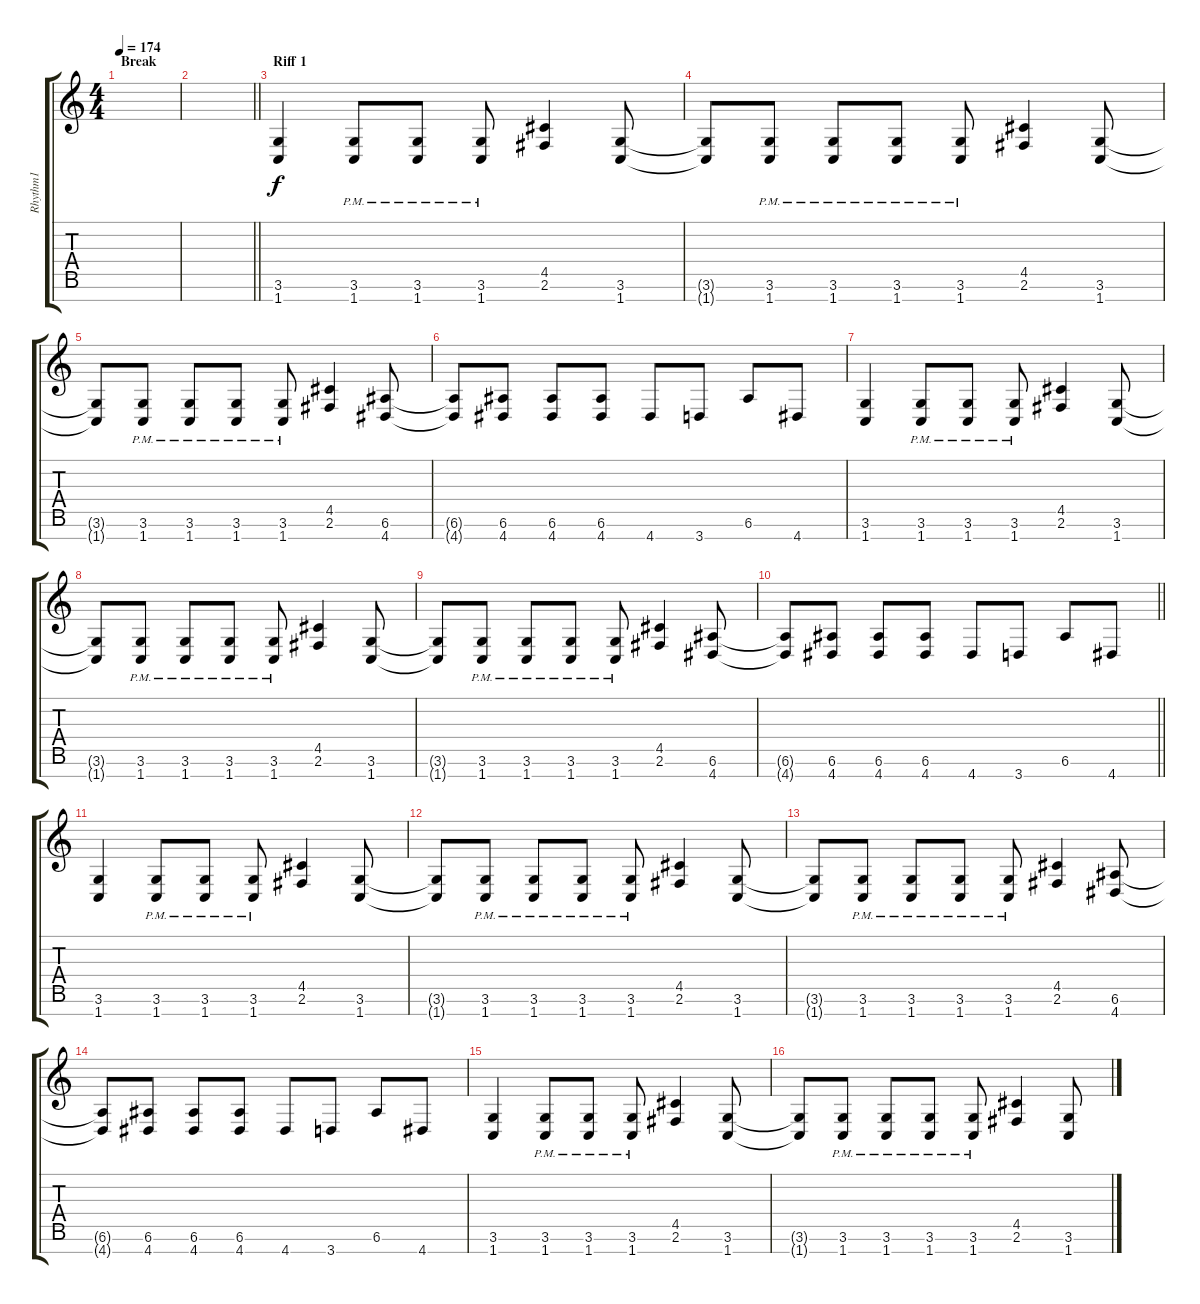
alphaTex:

\track ("Rhythm1" "Rhythm1") {instrument distortionguitar}
\staff {score tabs}
\tuning (E4 B3 G3 D3 A2 E2 B1) {hide}
\ts (4 4)
\section ("" "Break")
\tempo 174
\clef g2
\ks c
|
\barLineRight lightlight
|
\section ("" "Riff 1")
(3.6 1.7).4 (3.6{pm} 1.7{pm}).8 (3.6{pm} 1.7{pm}).8 (3.6{pm} 1.7{pm}).8 (4.5 2.6).4 (3.6 1.7).8 |
(3.6{t} 1.7{t}).8 (3.6{pm} 1.7{pm}).8 (3.6{pm} 1.7{pm}).8 (3.6{pm} 1.7{pm}).8 (3.6{pm} 1.7{pm}).8 (4.5 2.6).4 (3.6 1.7).8 |
(3.6{t} 1.7{t}).8 (3.6{pm} 1.7{pm}).8 (3.6{pm} 1.7{pm}).8 (3.6{pm} 1.7{pm}).8 (3.6{pm} 1.7{pm}).8 (4.5 2.6).4 (6.6 4.7).8 |
(6.6{t} 4.7{t}).8 (6.6 4.7).8 (6.6 4.7).8 (6.6 4.7).8 4.7.8 3.7.8 6.6.8 4.7.8 |
(3.6 1.7).4 (3.6{pm} 1.7{pm}).8 (3.6{pm} 1.7{pm}).8 (3.6{pm} 1.7{pm}).8 (4.5 2.6).4 (3.6 1.7).8 |
(3.6{t} 1.7{t}).8 (3.6{pm} 1.7{pm}).8 (3.6{pm} 1.7{pm}).8 (3.6{pm} 1.7{pm}).8 (3.6{pm} 1.7{pm}).8 (4.5 2.6).4 (3.6 1.7).8 |
(3.6{t} 1.7{t}).8 (3.6{pm} 1.7{pm}).8 (3.6{pm} 1.7{pm}).8 (3.6{pm} 1.7{pm}).8 (3.6{pm} 1.7{pm}).8 (4.5 2.6).4 (6.6 4.7).8 |
\barLineRight lightlight
(6.6{t} 4.7{t}).8 (6.6 4.7).8 (6.6 4.7).8 (6.6 4.7).8 4.7.8 3.7.8 6.6.8 4.7.8 |
(3.6 1.7).4 (3.6{pm} 1.7{pm}).8 (3.6{pm} 1.7{pm}).8 (3.6{pm} 1.7{pm}).8 (4.5 2.6).4 (3.6 1.7).8 |
(3.6{t} 1.7{t}).8 (3.6{pm} 1.7{pm}).8 (3.6{pm} 1.7{pm}).8 (3.6{pm} 1.7{pm}).8 (3.6{pm} 1.7{pm}).8 (4.5 2.6).4 (3.6 1.7).8 |
(3.6{t} 1.7{t}).8 (3.6{pm} 1.7{pm}).8 (3.6{pm} 1.7{pm}).8 (3.6{pm} 1.7{pm}).8 (3.6{pm} 1.7{pm}).8 (4.5 2.6).4 (6.6 4.7).8 |
(6.6{t} 4.7{t}).8 (6.6 4.7).8 (6.6 4.7).8 (6.6 4.7).8 4.7.8 3.7.8 6.6.8 4.7.8 |
(3.6 1.7).4 (3.6{pm} 1.7{pm}).8 (3.6{pm} 1.7{pm}).8 (3.6{pm} 1.7{pm}).8 (4.5 2.6).4 (3.6 1.7).8 |
(3.6{t} 1.7{t}).8 (3.6{pm} 1.7{pm}).8 (3.6{pm} 1.7{pm}).8 (3.6{pm} 1.7{pm}).8 (3.6{pm} 1.7{pm}).8 (4.5 2.6).4 (3.6 1.7).8
